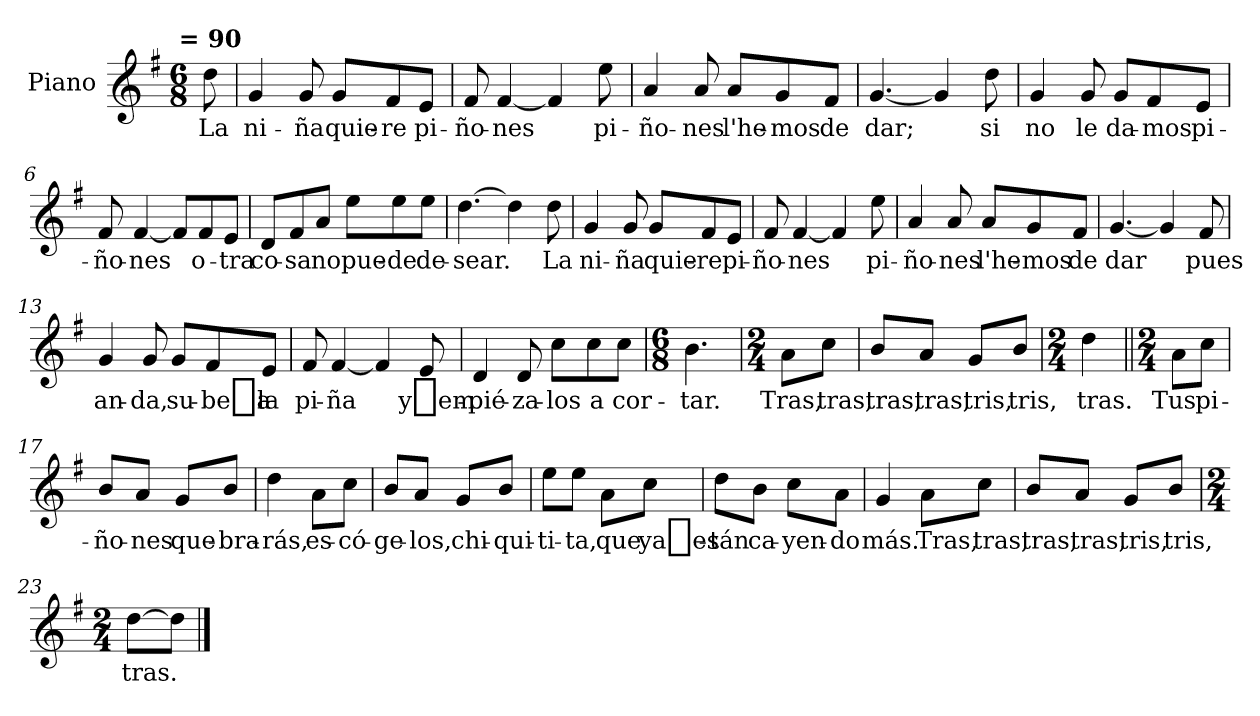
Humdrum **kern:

**kern	**text
*part1	*part1
*staff1	*staff1
*I"Piano	*
*I'Pno	*
*clefG2	*
*k[f#]	*
*G:	*
!!LO:TX:omd:t= = 90
*M6/8	*
*MM135	*
=	=
8dd\	La
=1	=1
4g/	ni-
8g/	-ña
8g/L	quie-
8f#/	-re
8e/J	pi-
=2	=2
8f#/	-ño-
[4f#/	-nes
4f#/]	.
8ee\	pi-
=3	=3
4a/	-ño-
8a/	-nes
8a/L	l'he-
8g/	-mos
8f#/J	de
=4	=4
[4.g/	dar;
4g/]	.
8dd\	si
=5	=5
4g/	no
8g/	le
8g/L	da-
8f#/	-mos
8e/J	pi-
!!LO:LB:g=z
=6	=6
8f#/	-ño-
[4f#/	-nes
8f#/L]	.
8f#/	o-
8e/J	-tra
=7	=7
8d/L	co-
8f#/	-sa
8a/J	no
8ee\L	pue-
8ee\	-de
8ee\J	de-
=8	=8
[4.dd\	-sear.
4dd\]	.
8dd\	La
=9	=9
4g/	ni-
8g/	-ña
8g/L	quie-
8f#/	-re
8e/J	pi-
=10	=10
8f#/	-ño-
[4f#/	-nes
4f#/]	.
8ee\	pi-
=11	=11
4a/	-ño-
8a/	-nes
8a/L	l'he-
8g/	-mos
8f#/J	de
!!LO:LB:g=z
=12	=12
[4.g/	dar
4g/]	.
8f#/	pues
=13	=13
4g/	an-
8g/	-da,
8g/L	su-
8f#/	-be_a
8e/J	la
=14	=14
8f#/	pi-
[4f#/	-ña
4f#/]	.
8e/	y_em-
!!LO:LB:g=z
=15	=15
4d/	-pié-
8d/	-za-
8cc\L	-los
8cc\	a
8cc\J	cor-
=15	=15
*M6/8	*
4.b\	-tar.
=15	=15
*M2/4	*
8a\L	Tras,
8cc\J	tras,
=16	=16
8b/L	tras,
8a/J	tras,
8g/L	tris,
8b/J	tris,
=16	=16
*M2/4	*
4dd\	tras.
!!LO:LB:g=z
=16||	=16||
*M2/4	*
8a\L	Tus
8cc\J	pi-
=17	=17
8b/L	-ño-
8a/J	-nes
8g/L	que-
8b/J	-bra-
=18	=18
4dd\	-rás,
8a\L	es-
8cc\J	-có-
=19	=19
8b/L	-ge-
8a/J	-los,
8g/L	chi-
8b/J	-qui-
=20	=20
8ee\L	-ti-
8ee\J	-ta,
8a\L	que
8cc\J	ya_es-
=21	=21
8dd\L	-tán
8b\J	ca-
8cc\L	-yen-
8a\J	-do
=22	=22
4g/	más.
8a\L	Tras,
8cc\J	tras,
!!LO:LB:g=z
=23	=23
8b/L	tras,
8a/J	tras,
8g/L	tris,
8b/J	tris,
=23	=23
*M2/4	*
[4dd\	tras.
8dd\J]	.
==	==
*-	*-
